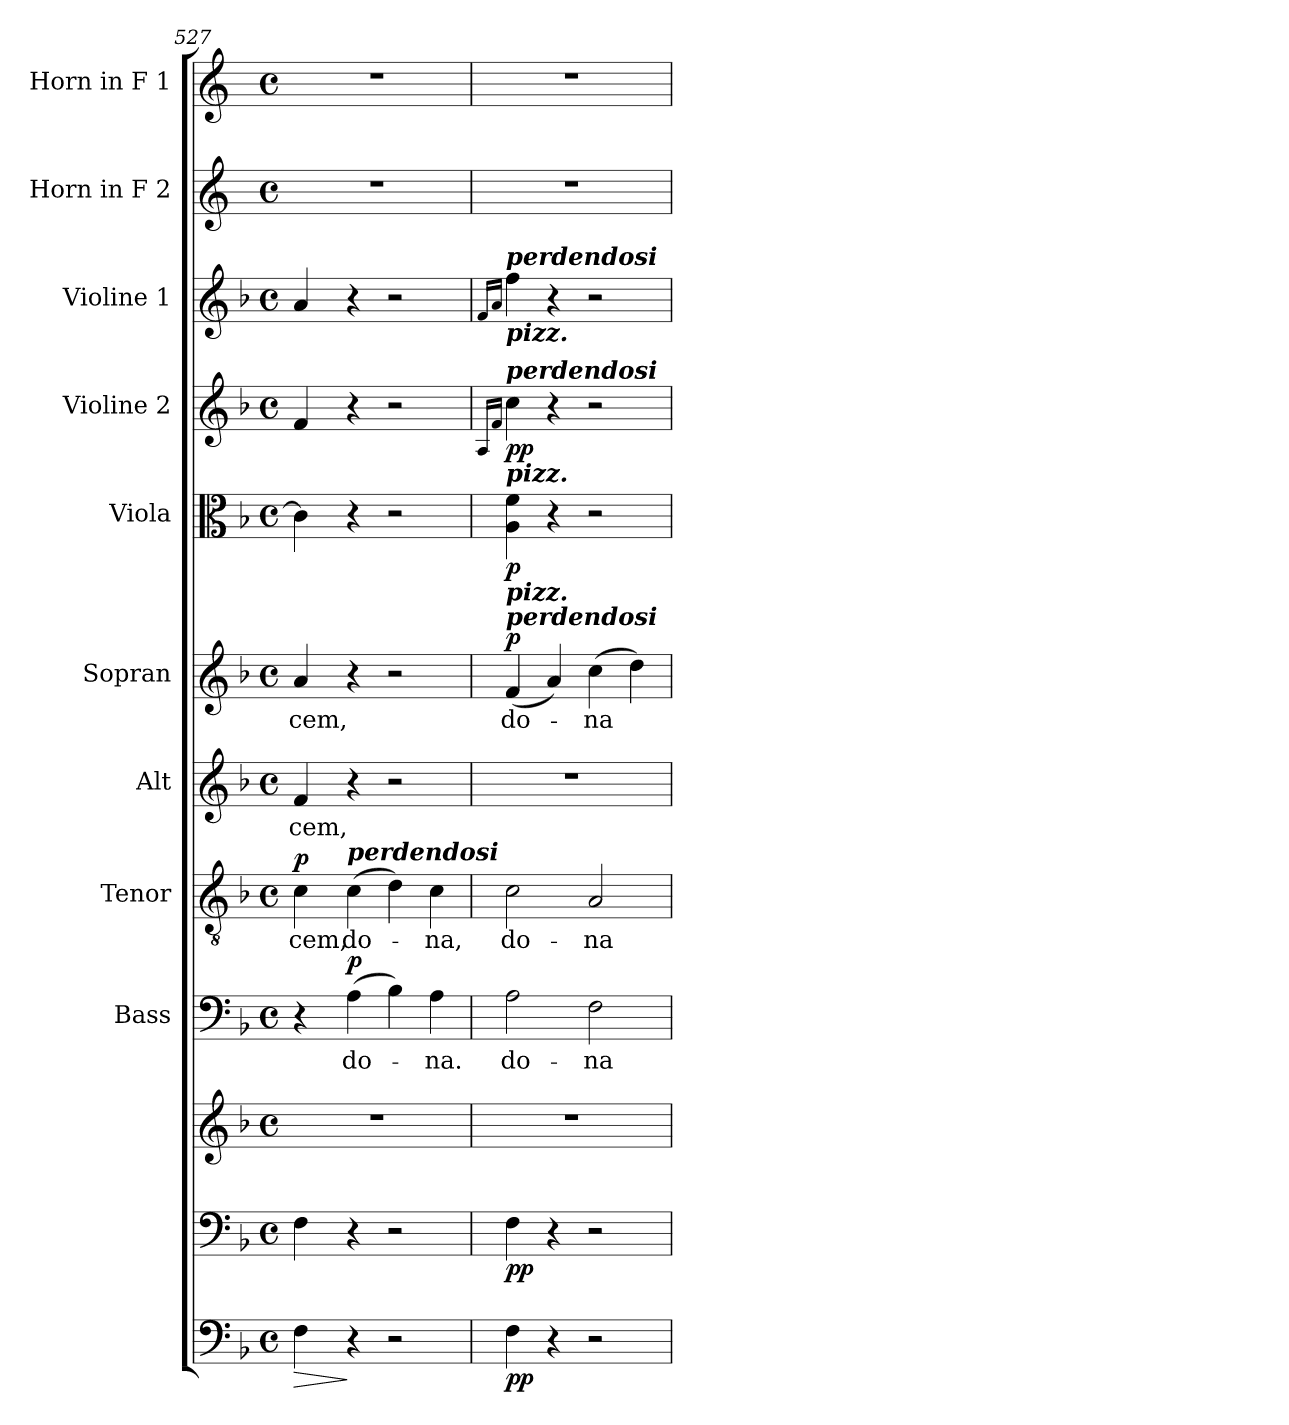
**kern	**dynam	**kern	**kern	**dynam	**kern	**text	**dynam	**kern	**text	**dynam	**kern	**text	**kern	**text	**dynam	**kern	**dynam	**kern	**dynam	**kern	**kern	**kern
*part11	*part11	*part10	*part10	*part10	*part9	*part9	*part9	*part8	*part8	*part8	*part7	*part7	*part6	*part6	*part6	*part5	*part5	*part4	*part4	*part3	*part2	*part1
*staff12	*staff12	*staff11	*staff10	*staff10/11	*staff9	*staff9	*staff9	*staff8	*staff8	*staff8	*staff7	*staff7	*staff6	*staff6	*staff6	*staff5	*staff5	*staff4	*staff4	*staff3	*staff2	*staff1
*	*	*	*	*	*I"Bass	*	*	*I"Tenor	*	*	*I"Alt	*	*I"Sopran	*	*	*I"Viola	*	*I"Violine 2	*	*I"Violine 1	*I"Horn in F 2	*I"Horn in F 1
*	*	*	*	*	*I'B.	*	*	*I'T.	*	*	*I'A.	*	*I'S.	*	*	*I'Vla.	*	*I'Vl. 2	*	*I'Vl. 1	*	*
!!LO:PB:g=z
*clefF4	*	*clefF4	*clefG2	*	*clefF4	*	*	*clefGv2	*	*	*clefG2	*	*clefG2	*	*	*clefC3	*	*clefG2	*	*clefG2	*clefG2	*clefG2
*ITrd7c12	*	*	*	*	*	*	*	*	*	*	*	*	*	*	*	*	*	*	*	*	*ITrd4c7	*ITrd4c7
*k[b-]	*	*k[b-]	*k[b-]	*	*k[b-]	*	*	*k[b-]	*	*	*k[b-]	*	*k[b-]	*	*	*k[b-]	*	*k[b-]	*	*k[b-]	*k[b-]	*k[b-]
*F:	*	*F:	*F:	*	*F:	*	*	*F:	*	*	*F:	*	*F:	*	*	*F:	*	*F:	*	*F:	*F:	*F:
*M4/4	*	*M4/4	*M4/4	*	*M4/4	*	*	*M4/4	*	*	*M4/4	*	*M4/4	*	*	*M4/4	*	*M4/4	*	*M4/4	*M4/4	*M4/4
*met(c)	*	*met(c)	*met(c)	*	*met(c)	*	*	*met(c)	*	*	*met(c)	*	*met(c)	*	*	*met(c)	*	*met(c)	*	*met(c)	*met(c)	*met(c)
=527	=527	=527	=527	=527	=527	=527	=527	=527	=527	=527	=527	=527	=527	=527	=527	=527	=527	=527	=527	=527	=527	=527
!	!LO:HP:b	!	!	!	!	!	!	!	!LO:LY:b	!LO:DY:a	!	!LO:LY:b	!	!LO:LY:b	!	!	!	!	!	!	!	!
4FF\	>	4F\	1r	.	4r	.	.	4c\	-cem,	p	4f/	-cem,	4a/	-cem,	.	4c\]	.	4f/	.	4a/	1r	1r
!	!	!	!	!	!	!	!	!LO:TX:a:Bi:t=perdendosi	!	!	!	!	!	!	!	!	!	!	!	!	!	!
!	!	!	!	!	!	!LO:LY:b	!LO:DY:a	!	!LO:LY:b	!	!	!	!	!	!	!	!	!	!	!	!	!
4r	]	4r	.	.	(>4A\	do-	p	(>4c\	do-	.	4r	.	4r	.	.	4r	.	4r	.	4r	.	.
2r	.	2r	.	.	4B-\)	.	.	4d\)	.	.	2r	.	2r	.	.	2r	.	2r	.	2r	.	.
!	!	!	!	!	!	!LO:LY:b	!	!	!LO:LY:b	!	!	!	!	!	!	!	!	!	!	!	!	!
.	.	.	.	.	4A\	-na.	.	4c\	-na,	.	.	.	.	.	.	.	.	.	.	.	.	.
=528	=528	=528	=528	=528	=528	=528	=528	=528	=528	=528	=528	=528	=528	=528	=528	=528	=528	=528	=528	=528	=528	=528
.	.	.	.	.	.	.	.	.	.	.	.	.	.	.	.	.	.	16qA/LL	.	16qf/LL	.	.
.	.	.	.	.	.	.	.	.	.	.	.	.	.	.	.	.	.	16qf/JJ	.	16qa/JJ	.	.
!	!	!	!	!	!	!	!	!	!	!	!	!	!	!	!	!	!	!	!	!LO:TX:a:Bi:t=perdendosi	!	!
!	!	!	!	!	!	!	!	!	!	!	!	!	!	!	!	!	!	!	!	!LO:TX:b:Bi:t=pizz.	!	!
!	!	!	!	!	!	!	!	!	!	!	!	!	!	!	!	!	!	!LO:TX:b:Bi:t=pizz.	!	!	!	!
!	!	!	!	!	!	!	!	!	!	!	!	!	!	!	!	!	!	!LO:TX:a:Bi:t=perdendosi	!	!	!	!
!	!	!	!	!	!	!	!	!	!	!	!	!	!	!	!	!LO:TX:b:Bi:t=pizz.	!	!	!	!	!	!
!	!	!	!	!	!	!	!	!	!	!	!	!	!LO:TX:a:Bi:t=perdendosi	!	!	!	!	!	!	!	!	!
!	!LO:DY:b	!	!	!LO:DY:b=2	!	!LO:LY:b	!	!	!LO:LY:b	!	!	!	!	!LO:LY:b	!LO:DY:a	!	!LO:DY:b	!	!LO:DY:b	!	!	!
4FF\	pp	4F\	1r	pp	2A\	do-	.	2c\	do-	.	1r	.	(<4f/	do-	p	4A\ 4f\	p	4cc\	pp	4ff\	1r	1r
4r	.	4r	.	.	.	.	.	.	.	.	.	.	4a/)	.	.	4r	.	4r	.	4r	.	.
!	!	!	!	!	!	!LO:LY:b	!	!	!LO:LY:b	!	!	!	!	!LO:LY:b	!	!	!	!	!	!	!	!
2r	.	2r	.	.	2F\	-na	.	2A/	-na	.	.	.	(>4cc\	-na	.	2r	.	2r	.	2r	.	.
.	.	.	.	.	.	.	.	.	.	.	.	.	4dd\)	.	.	.	.	.	.	.	.	.
=	=	=	=	=	=	=	=	=	=	=	=	=	=	=	=	=	=	=	=	=	=	=
*-	*-	*-	*-	*-	*-	*-	*-	*-	*-	*-	*-	*-	*-	*-	*-	*-	*-	*-	*-	*-	*-	*-
